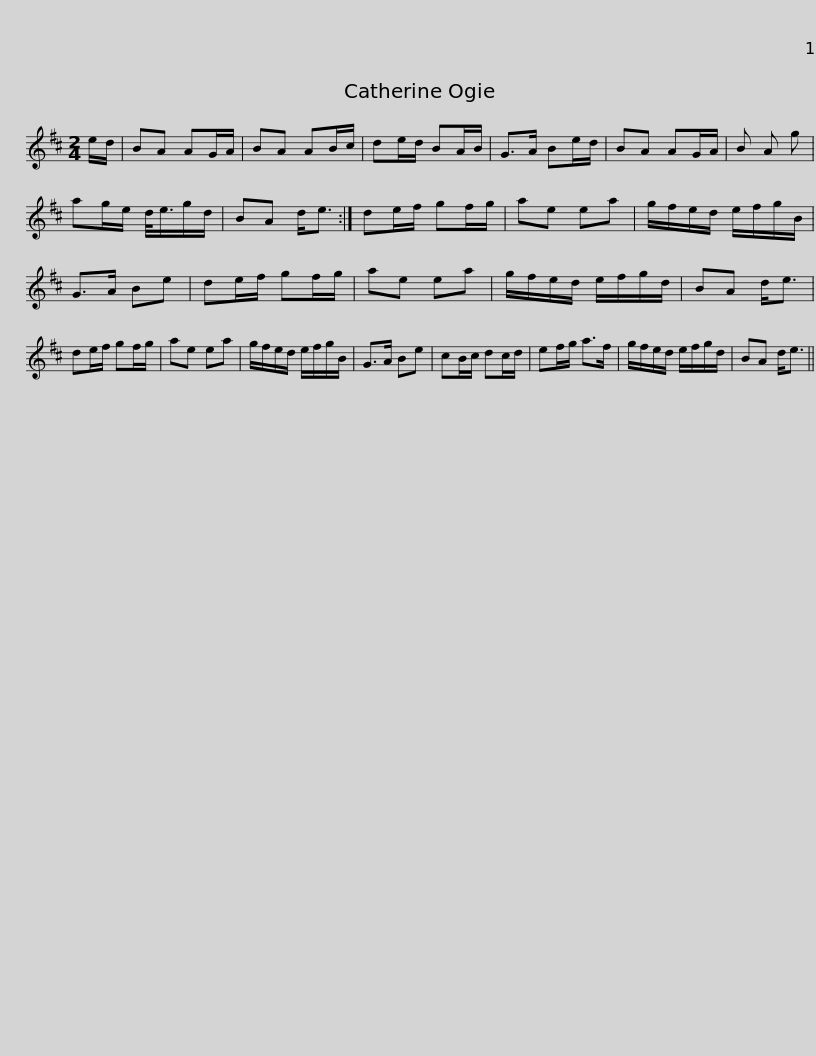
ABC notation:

X:1
L:1/8
M:2/4
I:linebreak $
K:D
V:1 treble
V:1
 e/d/ | BA AG/A/ | BA AB/c/ | de/d/ BA/B/ | G>A Be/d/ | %5
 BA AG/A/ | B A g | ag/e/ d/<e/g/d/ | BA d<e :|$ de/f/ gf/g/ | %10
 ae ea | g/f/e/d/ e/f/g/B/ | G>A Be | de/f/ gf/g/ | ae ea | %15
 g/f/e/d/ e/f/g/d/ | BA d<e |$ de/f/ gf/g/ | ae ea | g/f/e/d/ e/f/g/B/ | %20
 G>A Be | cB/c/ dc/d/ | ef/g/ a>f | g/f/e/d/ e/f/g/d/ | BA d<e || %25
